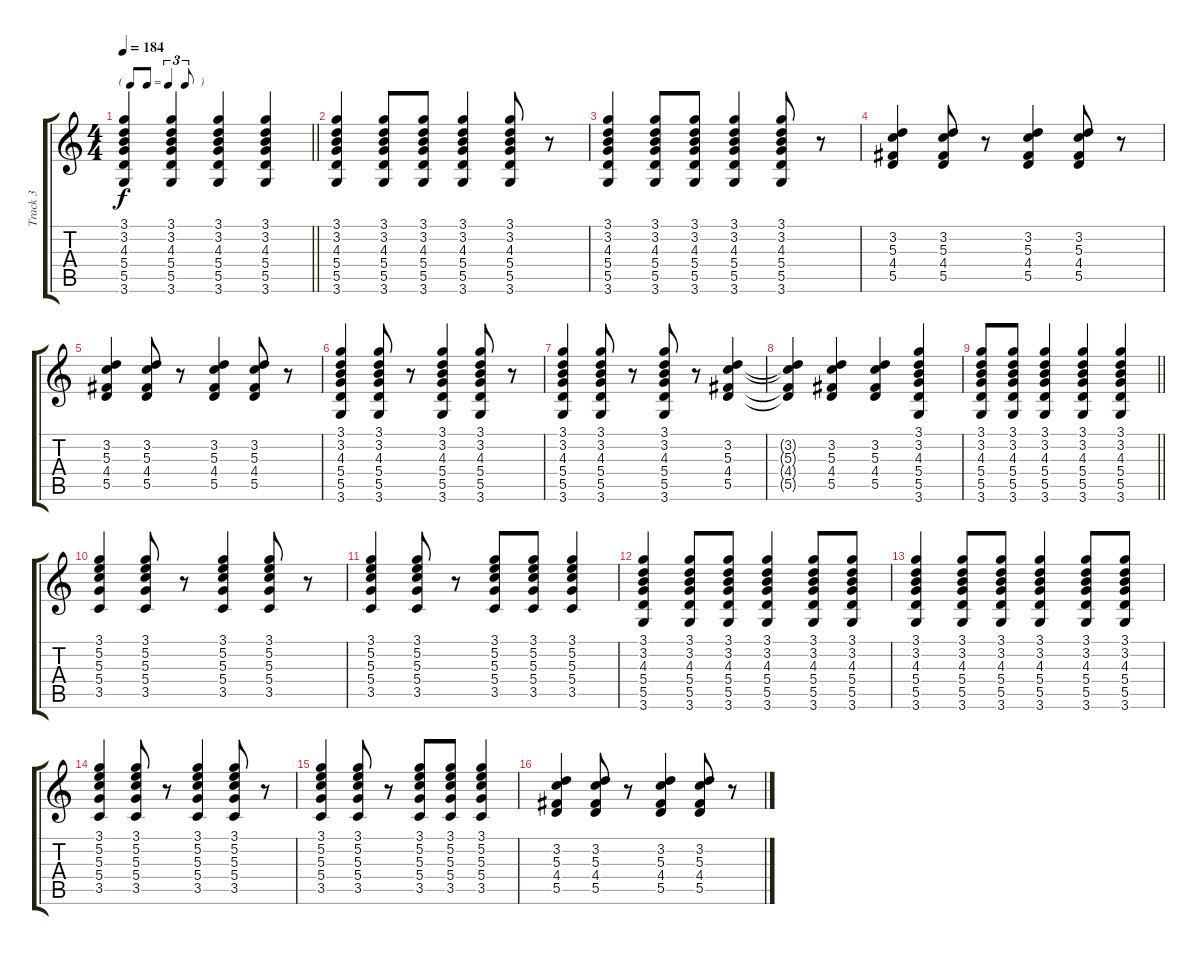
\track ("Track 3" "Track 3") {instrument acousticguitarsteel}
\staff {score tabs}
\tuning (E4 B3 G3 D3 A2 E2) {hide}
\ts (4 4)
\tf triplet8th
\tempo 184
\clef g2
\barLineRight lightlight
\ks c
(3.1 3.2 4.3 5.4 5.5 3.6).4{dy f} (3.1 3.2 4.3 5.4 5.5 3.6).4 (3.1 3.2 4.3 5.4 5.5 3.6).4 (3.1 3.2 4.3 5.4 5.5 3.6).4 |
(3.1 3.2 4.3 5.4 5.5 3.6).4 (3.1 3.2 4.3 5.4 5.5 3.6).8 (3.1 3.2 4.3 5.4 5.5 3.6).8 (3.1 3.2 4.3 5.4 5.5 3.6).4 (3.1 3.2 4.3 5.4 5.5 3.6).8 r.8 |
(3.1 3.2 4.3 5.4 5.5 3.6).4 (3.1 3.2 4.3 5.4 5.5 3.6).8 (3.1 3.2 4.3 5.4 5.5 3.6).8 (3.1 3.2 4.3 5.4 5.5 3.6).4 (3.1 3.2 4.3 5.4 5.5 3.6).8 r.8 |
(3.2 5.3 4.4 5.5).4 (3.2 5.3 4.4 5.5).8 r.8 (3.2 5.3 4.4 5.5).4 (3.2 5.3 4.4 5.5).8 r.8 |
(3.2 5.3 4.4 5.5).4 (3.2 5.3 4.4 5.5).8 r.8 (3.2 5.3 4.4 5.5).4 (3.2 5.3 4.4 5.5).8 r.8 |
(3.1 3.2 4.3 5.4 5.5 3.6).4 (3.1 3.2 4.3 5.4 5.5 3.6).8 r.8 (3.1 3.2 4.3 5.4 5.5 3.6).4 (3.1 3.2 4.3 5.4 5.5 3.6).8 r.8 |
(3.1 3.2 4.3 5.4 5.5 3.6).4 (3.1 3.2 4.3 5.4 5.5 3.6).8 r.8 (3.1 3.2 4.3 5.4 5.5 3.6).8 r.8 (3.2 5.3 4.4 5.5).4 |
(3.2{t} 5.3{t} 4.4{t} 5.5{t}).4 (3.2 5.3 4.4 5.5).4 (3.2 5.3 4.4 5.5).4 (3.1 3.2 4.3 5.4 5.5 3.6).4 |
\barLineRight lightlight
(3.1 3.2 4.3 5.4 5.5 3.6).8 (3.1 3.2 4.3 5.4 5.5 3.6).8 (3.1 3.2 4.3 5.4 5.5 3.6).4 (3.1 3.2 4.3 5.4 5.5 3.6).4 (3.1 3.2 4.3 5.4 5.5 3.6).4 |
(3.1 5.2 5.3 5.4 3.5).4 (3.1 5.2 5.3 5.4 3.5).8 r.8 (3.1 5.2 5.3 5.4 3.5).4 (3.1 5.2 5.3 5.4 3.5).8 r.8 |
(3.1 5.2 5.3 5.4 3.5).4 (3.1 5.2 5.3 5.4 3.5).8 r.8 (3.1 5.2 5.3 5.4 3.5).8 (3.1 5.2 5.3 5.4 3.5).8 (3.1 5.2 5.3 5.4 3.5).4 |
(3.1 3.2 4.3 5.4 5.5 3.6).4 (3.1 3.2 4.3 5.4 5.5 3.6).8 (3.1 3.2 4.3 5.4 5.5 3.6).8 (3.1 3.2 4.3 5.4 5.5 3.6).4 (3.1 3.2 4.3 5.4 5.5 3.6).8 (3.1 3.2 4.3 5.4 5.5 3.6).8 |
(3.1 3.2 4.3 5.4 5.5 3.6).4 (3.1 3.2 4.3 5.4 5.5 3.6).8 (3.1 3.2 4.3 5.4 5.5 3.6).8 (3.1 3.2 4.3 5.4 5.5 3.6).4 (3.1 3.2 4.3 5.4 5.5 3.6).8 (3.1 3.2 4.3 5.4 5.5 3.6).8 |
(3.1 5.2 5.3 5.4 3.5).4 (3.1 5.2 5.3 5.4 3.5).8 r.8 (3.1 5.2 5.3 5.4 3.5).4 (3.1 5.2 5.3 5.4 3.5).8 r.8 |
(3.1 5.2 5.3 5.4 3.5).4 (3.1 5.2 5.3 5.4 3.5).8 r.8 (3.1 5.2 5.3 5.4 3.5).8 (3.1 5.2 5.3 5.4 3.5).8 (3.1 5.2 5.3 5.4 3.5).4 |
(3.2 5.3 4.4 5.5).4 (3.2 5.3 4.4 5.5).8 r.8 (3.2 5.3 4.4 5.5).4 (3.2 5.3 4.4 5.5).8 r.8
